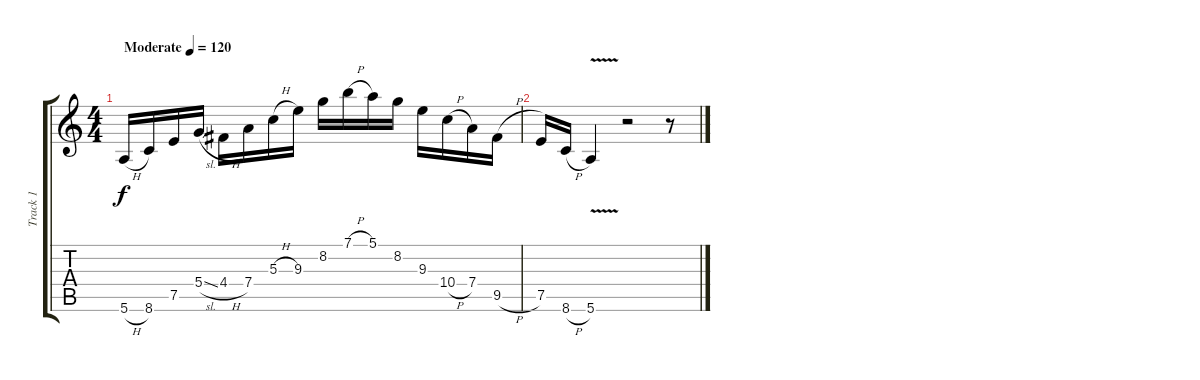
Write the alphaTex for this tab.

\track ("Track 1" "Track 1") {instrument acousticguitarsteel}
\staff {score tabs}
\tuning (E4 B3 G3 D3 A2 E2) {hide}
\ts (4 4)
\tempo (120 "Moderate")
\clef g2
\ks c
5.6{h}.16{dy f instrument acousticguitarsteel} 8.6.16 7.5.16 5.4{sl}.16 4.4{h}.16 7.4.16 5.3{h}.16 9.3.16 8.2.16 7.1{h}.16 5.1.16 8.2.16 9.3.16 10.4{h}.16 7.4.16 9.5{h}.16 |
7.5.16 8.6{h}.16 5.6{v}.4 r.2 r.8
